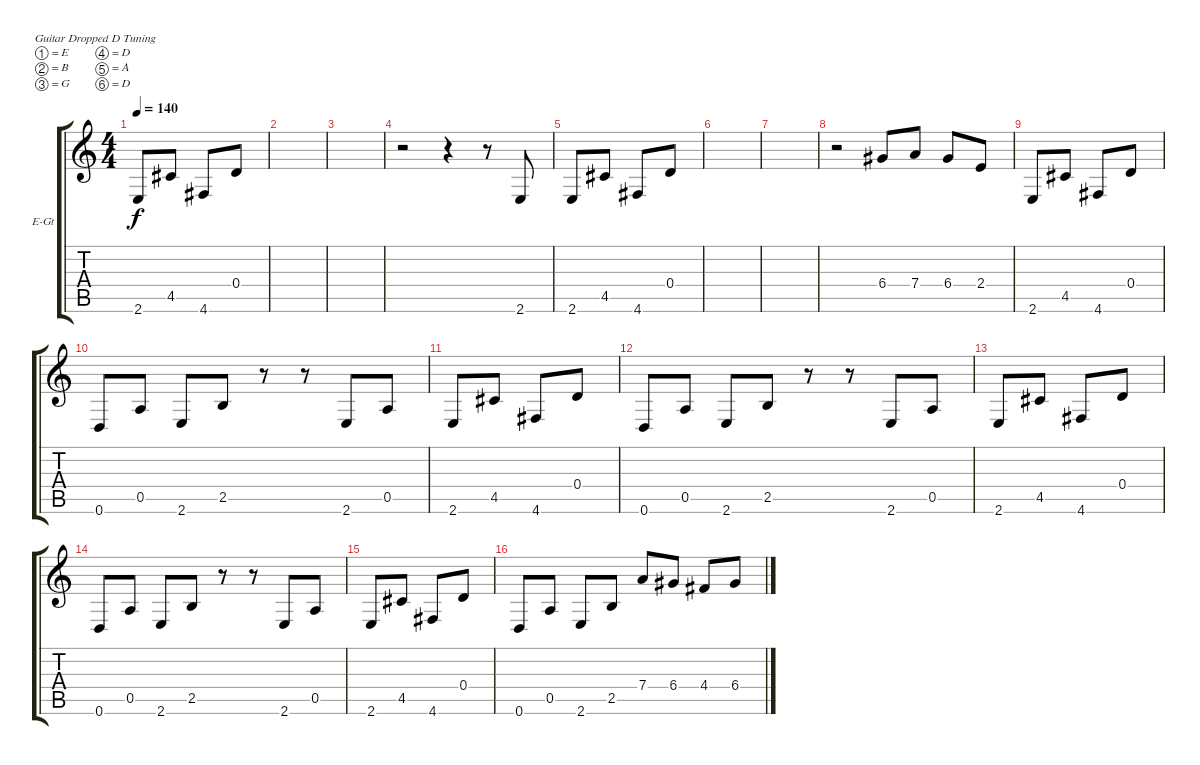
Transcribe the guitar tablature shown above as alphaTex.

\bracketExtendMode groupsimilarinstruments
\firstSystemTrackNameOrientation horizontal
\otherSystemsTrackNameOrientation horizontal
\track ("Jorel Decker - keys (2)" "E-Gt") {instrument electricguitarclean}
\staff {score tabs}
\tuning (E4 B3 G3 D3 A2 D2)
\ts (4 4)
\tempo 140
\clef g2
\scale
0.333333
\ks c
2.6.8{dy f} 4.5.8 4.6.8 0.4.8 |
\scale
0.333333 |
\scale
0.333333 |
\scale
0.333333 r.2 r.4 r.8 2.6.8 |
\scale
0.333333 2.6.8 4.5.8 4.6.8 0.4.8 |
\scale
0.333333 |
\scale
0.333333 |
\scale
0.333333 r.2 6.4.8 7.4.8 6.4.8 2.4.8 |
\scale
0.333333 2.6.8 4.5.8 4.6.8 0.4.8 |
\scale
0.333333 0.6.8 0.5.8 2.6.8 2.5.8 r.8 r.8 2.6.8 0.5.8 |
\scale
0.333333 2.6.8 4.5.8 4.6.8 0.4.8 |
\scale
0.333333 0.6.8 0.5.8 2.6.8 2.5.8 r.8 r.8 2.6.8 0.5.8 |
\scale
0.333333 2.6.8 4.5.8 4.6.8 0.4.8 |
\scale
0.333333 0.6.8 0.5.8 2.6.8 2.5.8 r.8 r.8 2.6.8 0.5.8 |
\scale
0.333333 2.6.8 4.5.8 4.6.8 0.4.8 |
\scale
0.333333 0.6.8 0.5.8 2.6.8 2.5.8 7.4.8 6.4.8 4.4.8 6.4.8
